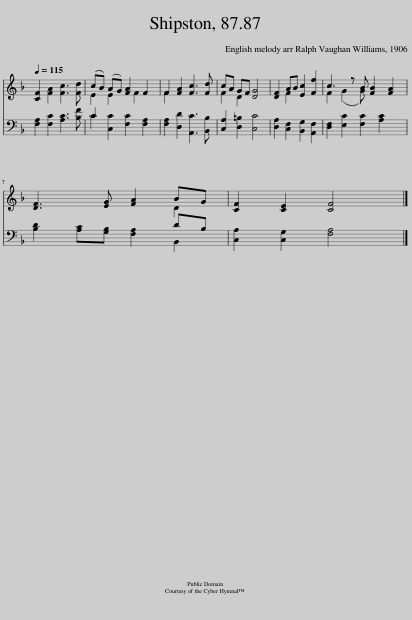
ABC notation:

X:1
%%score ( 1 2 ) ( 3 4 )
L:1/8
Q:1/4=115
M:none
I:linebreak $
K:F
V:1 treble
V:2 treble
V:3 bass
V:4 bass
V:1
 [CF]2 [FA]2 [Fc]3 [Fd] | (cB) (AG) [FA]2 F2 | F2 [FA]2 [Fc]3 [Fd] | cA GF [DG]4 | [DF]2 AB [Ec]2 [Ff]2 | %5
 c3 z B [FB]2 [FA]2 |$ [DF]3 [EG] [FA]2 BG | [CF]2 [CE]2 [CF]4 |] %8
V:2
 x8 | E2 E2 x F2 x | F2 x6 | F2 D2 x4 | x2 F2 x4 | %5
 F2 (G2 G) x4 |$ x6 D2 | x8 |] %8
V:3
 [F,A,]2 [F,C]2 [A,C]3 [B,F] | C2 [C,C]2 [F,C]2 [F,A,]2 | [F,A,]2 [D,D]2 [A,,C]3 [B,,B,] | [C,A,]2 [D,=B,]2 [C,C]4 | [D,A,]2 [C,F,]2 [B,,G,]2 [A,,F,]2 | %5
 [D,F,]2 [E,C]2 [F,C]2 [A,C]2 x |$ [B,D]2 [A,C][G,B,] [F,A,]2 DB, | [C,A,]2 [C,G,]2 [F,A,]4 |] %8
V:4
 x8 | C2 x6 | x8 | x8 | x8 | %5
 x9 |$ x6 B,,2 | x8 |] %8
